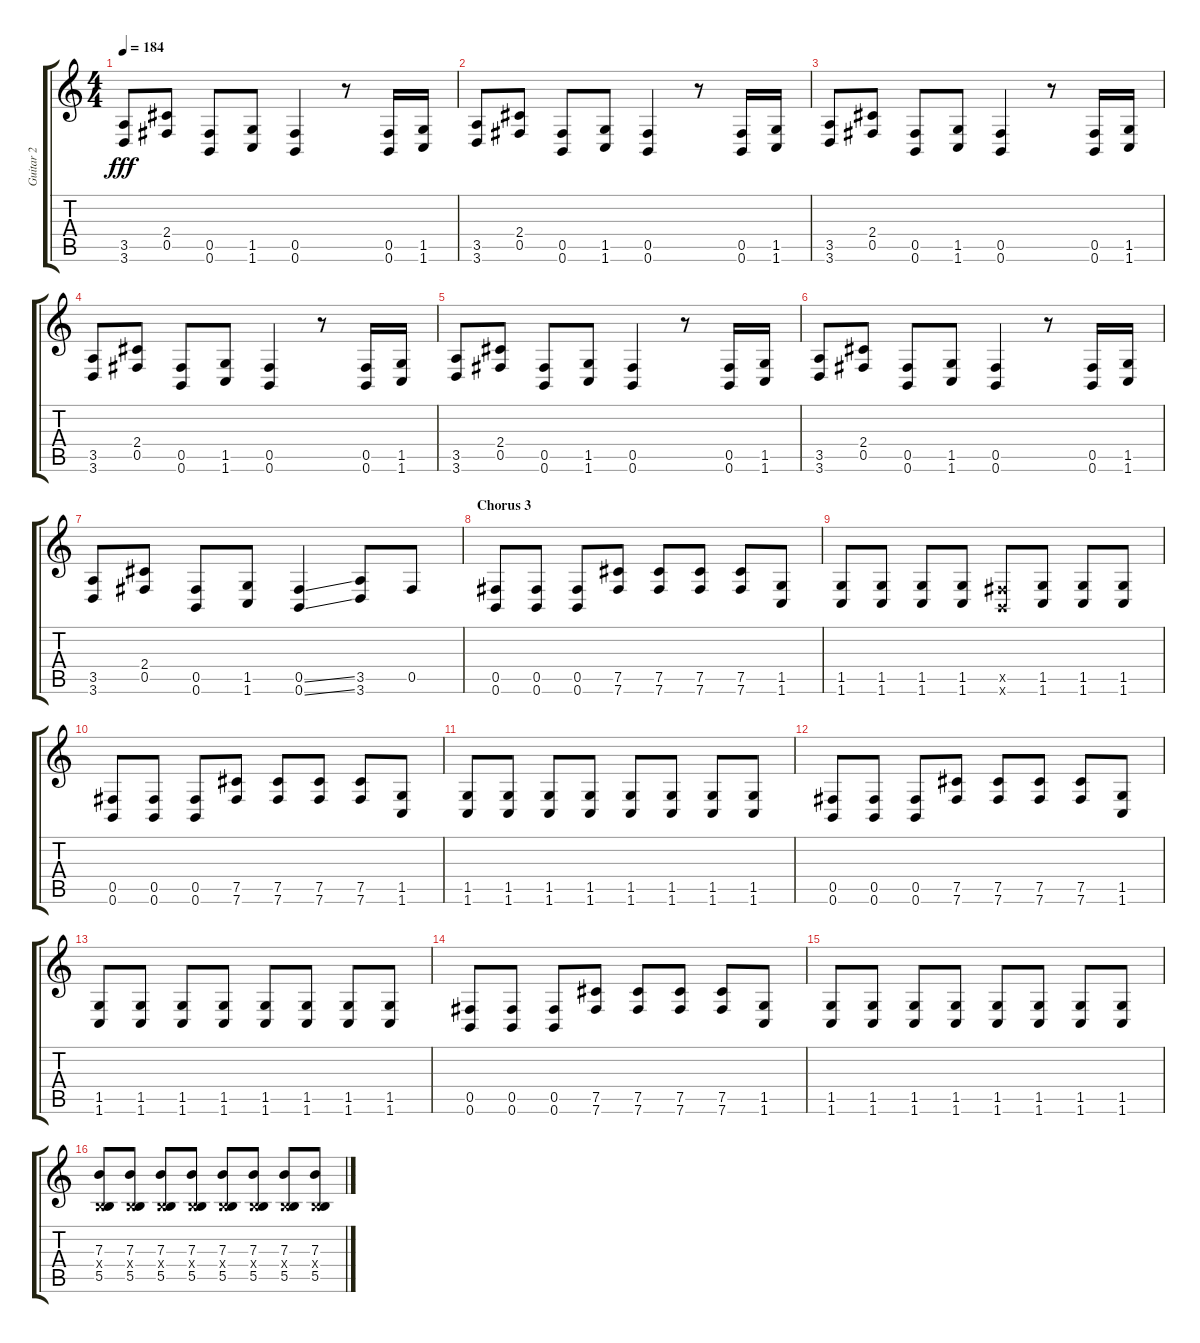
\track ("Guitar 2" "Guitar 2") {instrument distortionguitar}
\staff {score tabs}
\tuning (Db4 Ab3 E3 B2 Gb2 B1) {hide}
\ts (4 4)
\tempo 184
\clef g2
\ks c
(3.5 3.6).8{dy fff} (2.4 0.5).8 (0.5 0.6).8 (1.5 1.6).8 (0.5 0.6).4 r.8 (0.5 0.6).16 (1.5 1.6).16 |
(3.5 3.6).8 (2.4 0.5).8 (0.5 0.6).8 (1.5 1.6).8 (0.5 0.6).4 r.8 (0.5 0.6).16 (1.5 1.6).16 |
(3.5 3.6).8 (2.4 0.5).8 (0.5 0.6).8 (1.5 1.6).8 (0.5 0.6).4 r.8 (0.5 0.6).16 (1.5 1.6).16 |
(3.5 3.6).8 (2.4 0.5).8 (0.5 0.6).8 (1.5 1.6).8 (0.5 0.6).4 r.8 (0.5 0.6).16 (1.5 1.6).16 |
(3.5 3.6).8 (2.4 0.5).8 (0.5 0.6).8 (1.5 1.6).8 (0.5 0.6).4 r.8 (0.5 0.6).16 (1.5 1.6).16 |
(3.5 3.6).8 (2.4 0.5).8 (0.5 0.6).8 (1.5 1.6).8 (0.5 0.6).4 r.8 (0.5 0.6).16 (1.5 1.6).16 |
(3.5 3.6).8 (2.4 0.5).8 (0.5 0.6).8 (1.5 1.6).8 (0.5{ss} 0.6{ss}).4 (3.5 3.6).8 0.5.8 |
\section ("" "Chorus 3")
(0.5 0.6).8 (0.5 0.6).8 (0.5 0.6).8 (7.5 7.6).8 (7.5 7.6).8 (7.5 7.6).8 (7.5 7.6).8 (1.5 1.6).8 |
(1.5 1.6).8 (1.5 1.6).8 (1.5 1.6).8 (1.5 1.6).8 (0.5{x} 0.6{x}).8 (1.5 1.6).8 (1.5 1.6).8 (1.5 1.6).8 |
(0.5 0.6).8 (0.5 0.6).8 (0.5 0.6).8 (7.5 7.6).8 (7.5 7.6).8 (7.5 7.6).8 (7.5 7.6).8 (1.5 1.6).8 |
(1.5 1.6).8 (1.5 1.6).8 (1.5 1.6).8 (1.5 1.6).8 (1.5 1.6).8 (1.5 1.6).8 (1.5 1.6).8 (1.5 1.6).8 |
(0.5 0.6).8 (0.5 0.6).8 (0.5 0.6).8 (7.5 7.6).8 (7.5 7.6).8 (7.5 7.6).8 (7.5 7.6).8 (1.5 1.6).8 |
(1.5 1.6).8 (1.5 1.6).8 (1.5 1.6).8 (1.5 1.6).8 (1.5 1.6).8 (1.5 1.6).8 (1.5 1.6).8 (1.5 1.6).8 |
(0.5 0.6).8 (0.5 0.6).8 (0.5 0.6).8 (7.5 7.6).8 (7.5 7.6).8 (7.5 7.6).8 (7.5 7.6).8 (1.5 1.6).8 |
(1.5 1.6).8 (1.5 1.6).8 (1.5 1.6).8 (1.5 1.6).8 (1.5 1.6).8 (1.5 1.6).8 (1.5 1.6).8 (1.5 1.6).8 |
(7.3 0.4{x} 5.5).8 (7.3 0.4{x} 5.5).8 (7.3 0.4{x} 5.5).8 (7.3 0.4{x} 5.5).8 (7.3 0.4{x} 5.5).8 (7.3 0.4{x} 5.5).8 (7.3 0.4{x} 5.5).8 (7.3 0.4{x} 5.5).8
